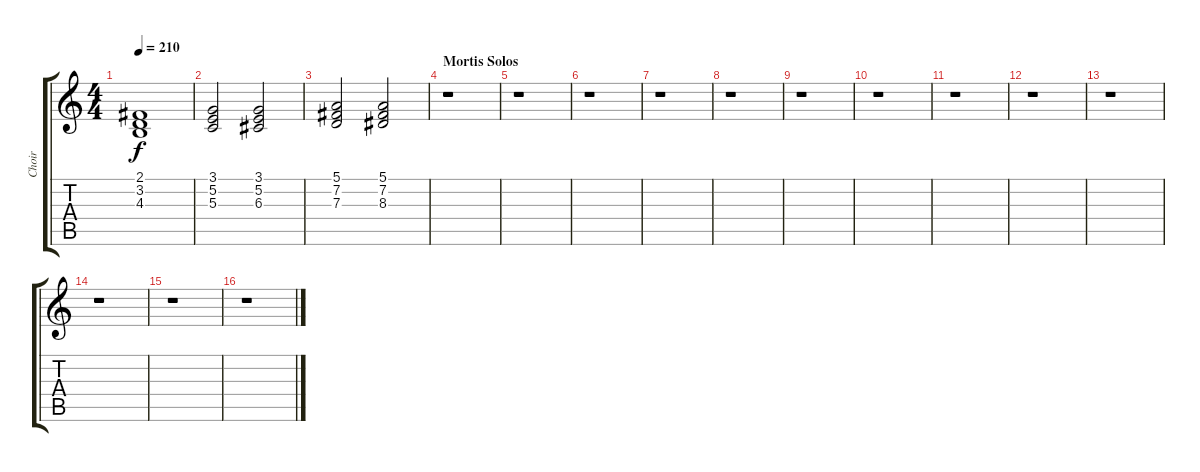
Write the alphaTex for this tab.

\track ("Choir" "Choir") {instrument choiraahs}
\staff {score tabs}
\tuning (E4 B3 G3 D3 A2 E2) {hide}
\ts (4 4)
\tempo 210
\clef g2
\ks c
(2.1{t} 3.2{t} 4.3{t}).1{dy f} |
(3.1 5.2 5.3).2 (3.1 5.2 6.3).2 |
(5.1 7.2 7.3).2 (5.1 7.2 8.3).2 |
\section ("" "Mortis Solos")
r.1 |
r.1 |
r.1 |
r.1 |
r.1 |
r.1 |
r.1 |
r.1 |
r.1 |
r.1 |
r.1 |
r.1 |
r.1
